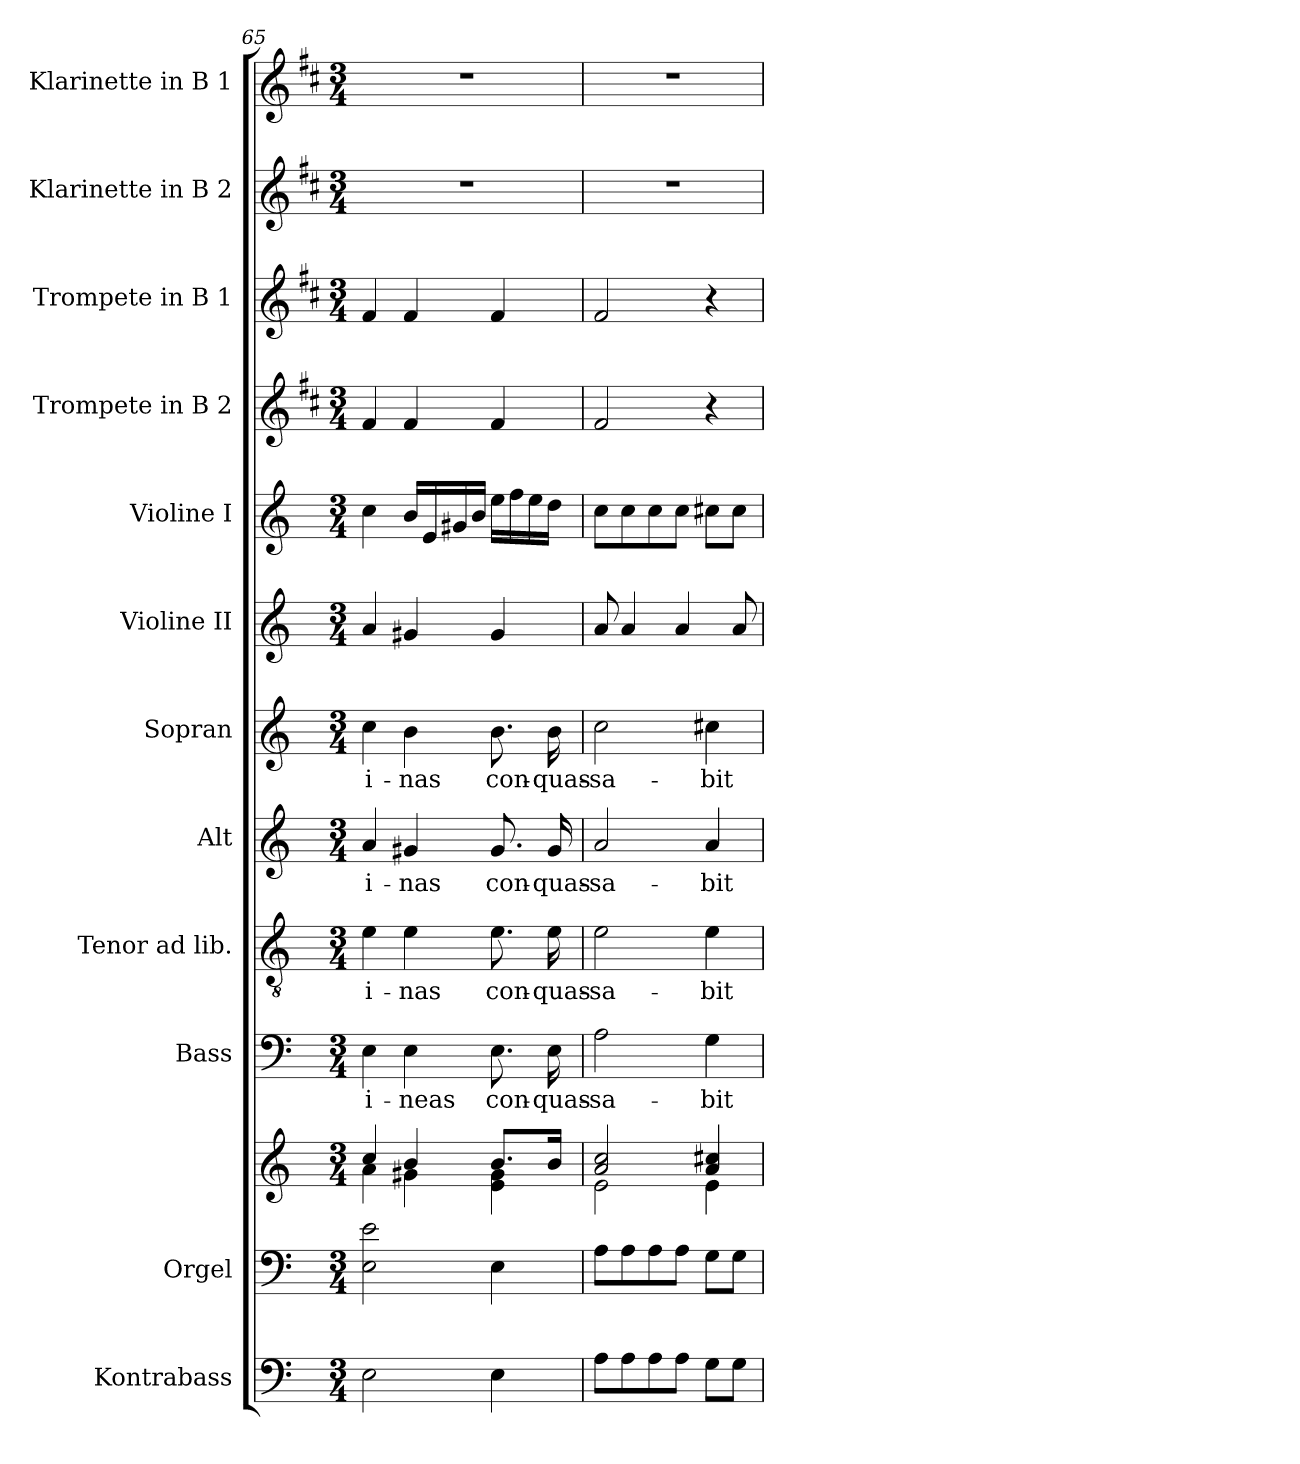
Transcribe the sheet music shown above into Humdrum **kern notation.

**kern	**kern	**kern	**kern	**text	**kern	**text	**kern	**text	**kern	**text	**kern	**kern	**kern	**kern	**kern	**kern
*part12	*part11	*part11	*part10	*part10	*part9	*part9	*part8	*part8	*part7	*part7	*part6	*part5	*part4	*part3	*part2	*part1
*staff13	*staff12	*staff11	*staff10	*staff10	*staff9	*staff9	*staff8	*staff8	*staff7	*staff7	*staff6	*staff5	*staff4	*staff3	*staff2	*staff1
*I"Kontrabass	*I"Orgel	*	*I"Bass	*	*I"Tenor ad lib.	*	*I"Alt	*	*I"Sopran	*	*I"Violine II	*I"Violine I	*I"Trompete in B 2	*I"Trompete in B 1	*I"Klarinette in B 2	*I"Klarinette in B 1
*I'Kb.	*I'Org.	*	*I'B	*	*I'T	*	*I'A	*	*I'S	*	*I'Vl. II	*I'Vl. I	*	*	*	*
*clefF4	*clefF4	*clefG2	*clefF4	*	*clefGv2	*	*clefG2	*	*clefG2	*	*clefG2	*clefG2	*clefG2	*clefG2	*clefG2	*clefG2
*ITrd7c12	*	*	*	*	*	*	*	*	*	*	*	*	*ITrd1c2	*ITrd1c2	*ITrd1c2	*ITrd1c2
*k[]	*k[]	*k[]	*k[]	*	*k[]	*	*k[]	*	*k[]	*	*k[]	*k[]	*k[]	*k[]	*k[]	*k[]
*C:	*C:	*C:	*C:	*	*C:	*	*C:	*	*C:	*	*C:	*C:	*C:	*C:	*C:	*C:
*M3/4	*M3/4	*M3/4	*M3/4	*	*M3/4	*	*M3/4	*	*M3/4	*	*M3/4	*M3/4	*M3/4	*M3/4	*M3/4	*M3/4
=65	=65	=65	=65	=65	=65	=65	=65	=65	=65	=65	=65	=65	=65	=65	=65	=65
*	*	*^	*	*	*	*	*	*	*	*	*	*	*	*	*	*
!	!	!	!	!	!LO:LY:b	!	!LO:LY:b	!	!LO:LY:b	!	!LO:LY:b	!	!	!	!	!	!
2EE\	2E\ 2e\	4cc/	4a\	4E\	-i-	4e\	-i-	4a/	-i-	4cc\	-i-	4a/	4cc\	4e/	4e/	2.r	2.r
!	!	!	!	!	!LO:LY:b	!	!LO:LY:b	!	!LO:LY:b	!	!LO:LY:b	!	!	!	!	!	!
.	.	4b/	4g#X\	4E\	-neas	4e\	-nas	4g#X/	-nas	4b\	-nas	4g#X/	16b/LL	4e/	4e/	.	.
.	.	.	.	.	.	.	.	.	.	.	.	.	16e/	.	.	.	.
.	.	.	.	.	.	.	.	.	.	.	.	.	16g#X/	.	.	.	.
.	.	.	.	.	.	.	.	.	.	.	.	.	16b/JJ	.	.	.	.
!	!	!	!	!	!LO:LY:b	!	!LO:LY:b	!	!LO:LY:b	!	!LO:LY:b	!	!	!	!	!	!
4EE\	4E\	8.b/L	4e\ 4g#\	8.E\	con-	8.e\	con-	8.g#/	con-	8.b\	con-	4g#/	16ee\LL	4e/	4e/	.	.
.	.	.	.	.	.	.	.	.	.	.	.	.	16ff\	.	.	.	.
.	.	.	.	.	.	.	.	.	.	.	.	.	16ee\	.	.	.	.
!	!	!	!	!	!LO:LY:b	!	!LO:LY:b	!	!LO:LY:b	!	!LO:LY:b	!	!	!	!	!	!
.	.	16b/Jk	.	16E\	-quas-	16e\	-quas-	16g#/	-quas-	16b\	-quas-	.	16dd\JJ	.	.	.	.
=66	=66	=66	=66	=66	=66	=66	=66	=66	=66	=66	=66	=66	=66	=66	=66	=66	=66
!	!	!	!	!	!LO:LY:b	!	!LO:LY:b	!	!LO:LY:b	!	!LO:LY:b	!	!	!	!	!	!
8AA\L	8A\L	2a/ 2cc/	2e\	2A\	-sa-	2e\	-sa-	2a/	-sa-	2cc\	-sa-	8a/	8cc\L	2e/	2e/	2.r	2.r
8AA\	8A\	.	.	.	.	.	.	.	.	.	.	4a/	8cc\	.	.	.	.
8AA\	8A\	.	.	.	.	.	.	.	.	.	.	.	8cc\	.	.	.	.
8AA\J	8A\J	.	.	.	.	.	.	.	.	.	.	4a/	8cc\J	.	.	.	.
!	!	!	!	!	!LO:LY:b	!	!LO:LY:b	!	!LO:LY:b	!	!LO:LY:b	!	!	!	!	!	!
8GG\L	8G\L	4a/ 4cc#X/	4e\	4G\	-bit	4e\	-bit	4a/	-bit	4cc#X\	-bit	.	8cc#X\L	4r	4r	.	.
8GG\J	8G\J	.	.	.	.	.	.	.	.	.	.	8a/	8cc#\J	.	.	.	.
*	*	*v	*v	*	*	*	*	*	*	*	*	*	*	*	*	*	*
=	=	=	=	=	=	=	=	=	=	=	=	=	=	=	=	=
*-	*-	*-	*-	*-	*-	*-	*-	*-	*-	*-	*-	*-	*-	*-	*-	*-
